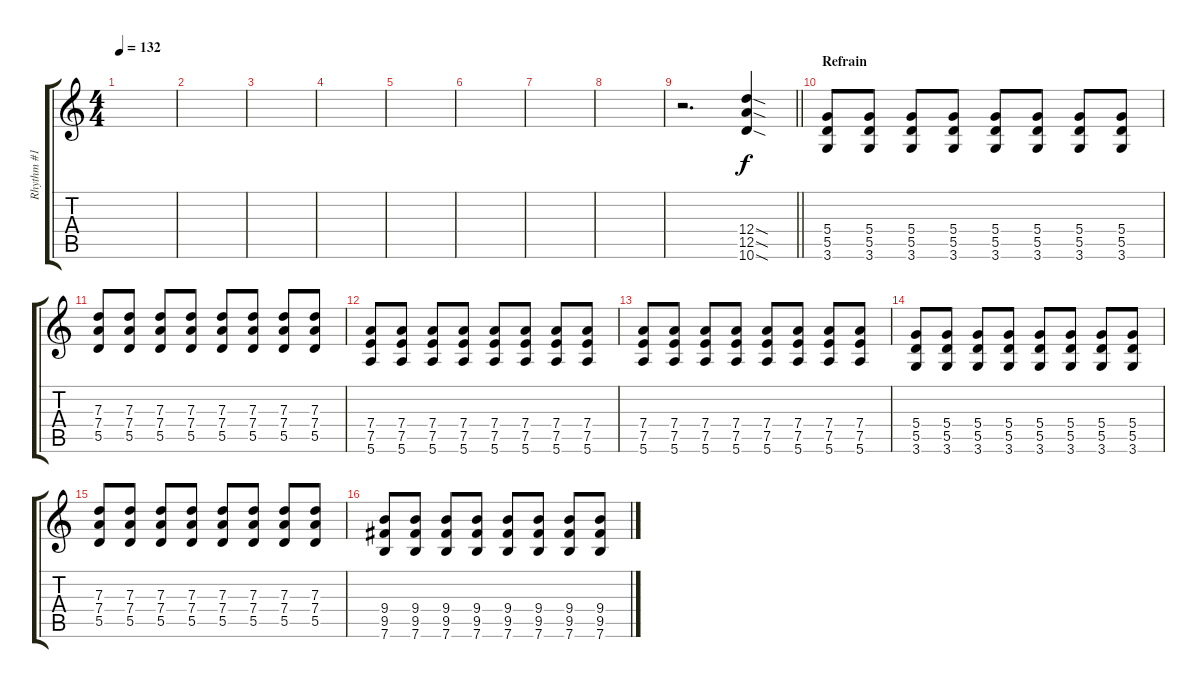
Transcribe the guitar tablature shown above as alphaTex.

\track ("Rhythm #1" "Rhythm #1") {instrument overdrivenguitar}
\staff {score tabs}
\tuning (E4 B3 G3 D3 A2 E2) {hide}
\ts (4 4)
\tempo 132
\clef g2
\ks c
|
|
|
|
|
|
|
|
\barLineRight lightlight
r.2{d} (12.4{sod} 12.5{sod} 10.6{sod}).4 |
\section ("" "Refrain")
(5.4 5.5 3.6).8 (5.4 5.5 3.6).8 (5.4 5.5 3.6).8 (5.4 5.5 3.6).8 (5.4 5.5 3.6).8 (5.4 5.5 3.6).8 (5.4 5.5 3.6).8 (5.4 5.5 3.6).8 |
(7.3 7.4 5.5).8 (7.3 7.4 5.5).8 (7.3 7.4 5.5).8 (7.3 7.4 5.5).8 (7.3 7.4 5.5).8 (7.3 7.4 5.5).8 (7.3 7.4 5.5).8 (7.3 7.4 5.5).8 |
(7.4 7.5 5.6).8 (7.4 7.5 5.6).8 (7.4 7.5 5.6).8 (7.4 7.5 5.6).8 (7.4 7.5 5.6).8 (7.4 7.5 5.6).8 (7.4 7.5 5.6).8 (7.4 7.5 5.6).8 |
(7.4 7.5 5.6).8 (7.4 7.5 5.6).8 (7.4 7.5 5.6).8 (7.4 7.5 5.6).8 (7.4 7.5 5.6).8 (7.4 7.5 5.6).8 (7.4 7.5 5.6).8 (7.4 7.5 5.6).8 |
(5.4 5.5 3.6).8 (5.4 5.5 3.6).8 (5.4 5.5 3.6).8 (5.4 5.5 3.6).8 (5.4 5.5 3.6).8 (5.4 5.5 3.6).8 (5.4 5.5 3.6).8 (5.4 5.5 3.6).8 |
(7.3 7.4 5.5).8 (7.3 7.4 5.5).8 (7.3 7.4 5.5).8 (7.3 7.4 5.5).8 (7.3 7.4 5.5).8 (7.3 7.4 5.5).8 (7.3 7.4 5.5).8 (7.3 7.4 5.5).8 |
(9.4 9.5 7.6).8 (9.4 9.5 7.6).8 (9.4 9.5 7.6).8 (9.4 9.5 7.6).8 (9.4 9.5 7.6).8 (9.4 9.5 7.6).8 (9.4 9.5 7.6).8 (9.4 9.5 7.6).8
